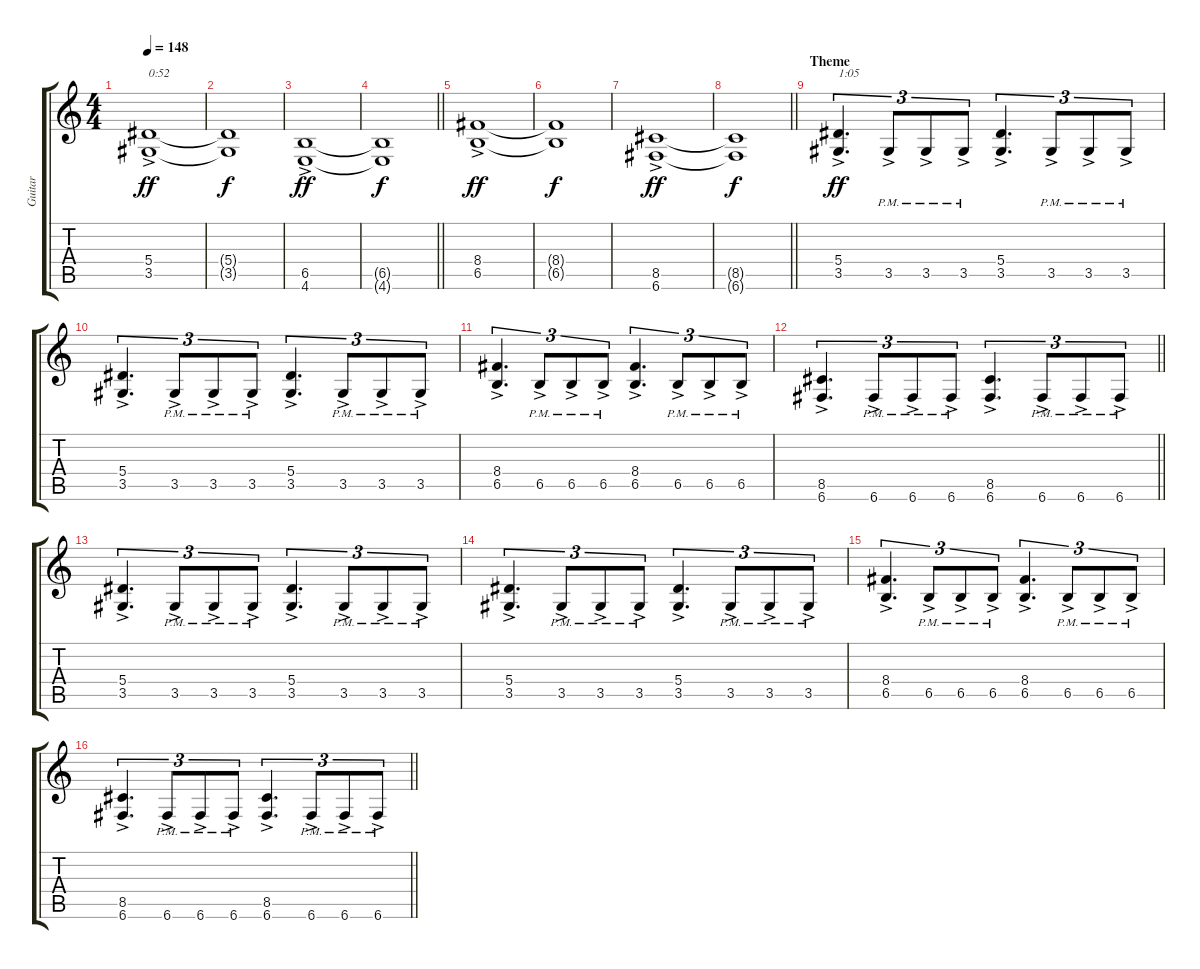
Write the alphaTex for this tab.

\track ("Guitar" "Guitar") {instrument distortionguitar}
\staff {score tabs}
\tuning (C4 G3 Eb3 Bb2 F2 C2) {hide}
\ts (4 4)
\section ("" "")
\tempo 148
\clef g2
\ks c
(5.4{ac} 3.5{ac}).1{txt "0:52" dy ff} |
(5.4{t} 3.5{t}).1{dy f} |
(6.5{ac} 4.6{ac}).1{dy ff} |
\barLineRight lightlight
(6.5{t} 4.6{t}).1{dy f} |
\section ("" "")
(8.4{ac} 6.5{ac}).1{dy ff} |
(8.4{t} 6.5{t}).1{dy f} |
(8.5{ac} 6.6{ac}).1{dy ff} |
\barLineRight lightlight
(8.5{t} 6.6{t}).1{dy f} |
\section ("" "Theme")
(5.4{ac} 3.5{ac}).4{d tu (3 2) txt "1:05" dy ff} 3.5{ac pm}.8{tu (3 2)} 3.5{ac pm}.8{tu (3 2)} 3.5{ac pm}.8{tu (3 2)} (5.4{ac} 3.5{ac}).4{d tu (3 2)} 3.5{ac pm}.8{tu (3 2)} 3.5{ac pm}.8{tu (3 2)} 3.5{ac pm}.8{tu (3 2)} |
(5.4{ac} 3.5{ac}).4{d tu (3 2)} 3.5{ac pm}.8{tu (3 2)} 3.5{ac pm}.8{tu (3 2)} 3.5{ac pm}.8{tu (3 2)} (5.4{ac} 3.5{ac}).4{d tu (3 2)} 3.5{ac pm}.8{tu (3 2)} 3.5{ac pm}.8{tu (3 2)} 3.5{ac pm}.8{tu (3 2)} |
(8.4{ac} 6.5{ac}).4{d tu (3 2)} 6.5{ac pm}.8{tu (3 2)} 6.5{ac pm}.8{tu (3 2)} 6.5{ac pm}.8{tu (3 2)} (8.4{ac} 6.5{ac}).4{d tu (3 2)} 6.5{ac pm}.8{tu (3 2)} 6.5{ac pm}.8{tu (3 2)} 6.5{ac pm}.8{tu (3 2)} |
\barLineRight lightlight
(8.5{ac} 6.6{ac}).4{d tu (3 2)} 6.6{ac pm}.8{tu (3 2)} 6.6{ac pm}.8{tu (3 2)} 6.6{ac pm}.8{tu (3 2)} (8.5{ac} 6.6{ac}).4{d tu (3 2)} 6.6{ac pm}.8{tu (3 2)} 6.6{ac pm}.8{tu (3 2)} 6.6{ac pm}.8{tu (3 2)} |
\section ("" "")
(5.4{ac} 3.5{ac}).4{d tu (3 2)} 3.5{ac pm}.8{tu (3 2)} 3.5{ac pm}.8{tu (3 2)} 3.5{ac pm}.8{tu (3 2)} (5.4{ac} 3.5{ac}).4{d tu (3 2)} 3.5{ac pm}.8{tu (3 2)} 3.5{ac pm}.8{tu (3 2)} 3.5{ac pm}.8{tu (3 2)} |
(5.4{ac} 3.5{ac}).4{d tu (3 2)} 3.5{ac pm}.8{tu (3 2)} 3.5{ac pm}.8{tu (3 2)} 3.5{ac pm}.8{tu (3 2)} (5.4{ac} 3.5{ac}).4{d tu (3 2)} 3.5{ac pm}.8{tu (3 2)} 3.5{ac pm}.8{tu (3 2)} 3.5{ac pm}.8{tu (3 2)} |
(8.4{ac} 6.5{ac}).4{d tu (3 2)} 6.5{ac pm}.8{tu (3 2)} 6.5{ac pm}.8{tu (3 2)} 6.5{ac pm}.8{tu (3 2)} (8.4{ac} 6.5{ac}).4{d tu (3 2)} 6.5{ac pm}.8{tu (3 2)} 6.5{ac pm}.8{tu (3 2)} 6.5{ac pm}.8{tu (3 2)} |
\barLineRight lightlight
(8.5{ac} 6.6{ac}).4{d tu (3 2)} 6.6{ac pm}.8{tu (3 2)} 6.6{ac pm}.8{tu (3 2)} 6.6{ac pm}.8{tu (3 2)} (8.5{ac} 6.6{ac}).4{d tu (3 2)} 6.6{ac pm}.8{tu (3 2)} 6.6{ac pm}.8{tu (3 2)} 6.6{ac pm}.8{tu (3 2)}
